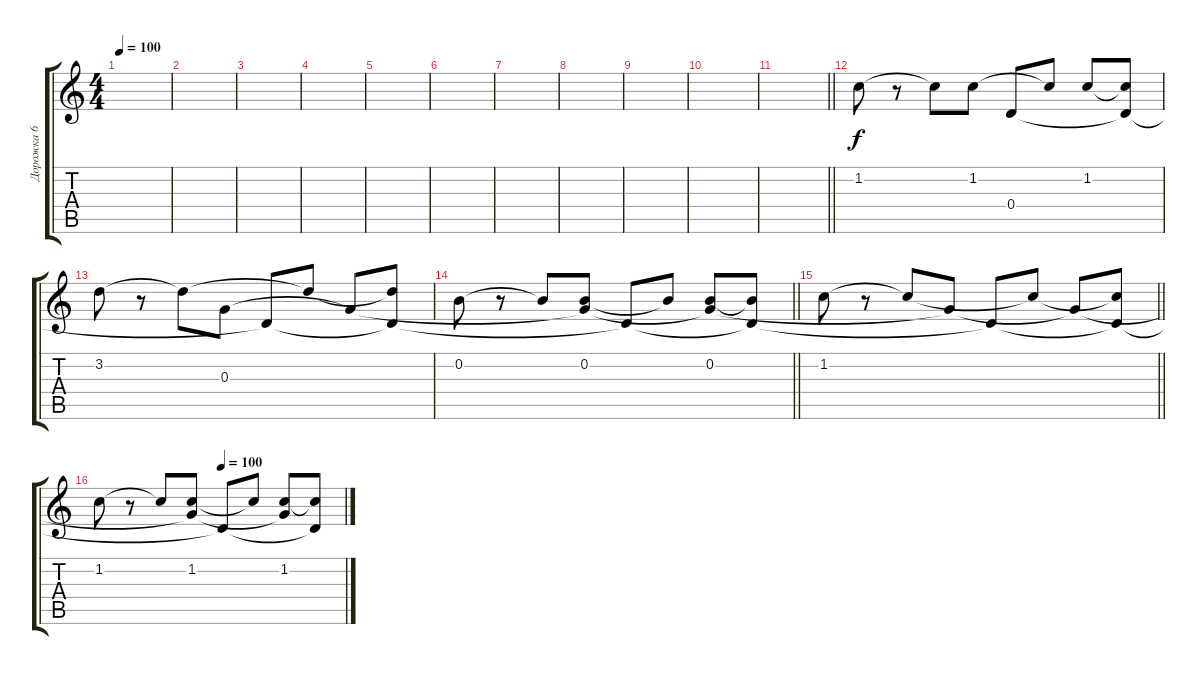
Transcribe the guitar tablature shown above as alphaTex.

\track ("Дорожка 6" "Дорожка 6") {instrument overdrivenguitar}
\staff {score tabs}
\tuning (E4 B3 G3 D3 A2 E2) {hide}
\ts (4 4)
\tempo 100
\clef g2
\ks c
|
|
|
|
|
|
|
|
|
|
\barLineRight lightlight
|
1.2.8 r.8 1.2{t}.8 1.2.8 0.4.8 1.2{t}.8 1.2.8 (1.2{t} 0.4{t}).8 |
3.2.8 r.8 3.2{t}.8 0.3.8 0.4{t}.8 3.2{t}.8 0.3{t}.8 (3.2{t} 0.4{t}).8 |
\barLineRight lightlight
0.2.8 r.8 0.2{t}.8 (0.2 0.3{t}).8 0.4{t}.8 0.2{t}.8 (0.2 0.3{t}).8 (0.2{t} 0.4{t}).8 |
\barLineRight lightlight
1.2.8 r.8 1.2{t}.8 0.3{t}.8 0.4{t}.8 1.2{t}.8 0.3{t}.8 (1.2{t} 0.4{t}).8 |
\tempo (100 0.5)
1.2.8 r.8 1.2{t}.8 (1.2 0.3{t}).8 0.4{t}.8 1.2{t}.8 (1.2 0.3{t}).8 (1.2{t} 0.4{t}).8
